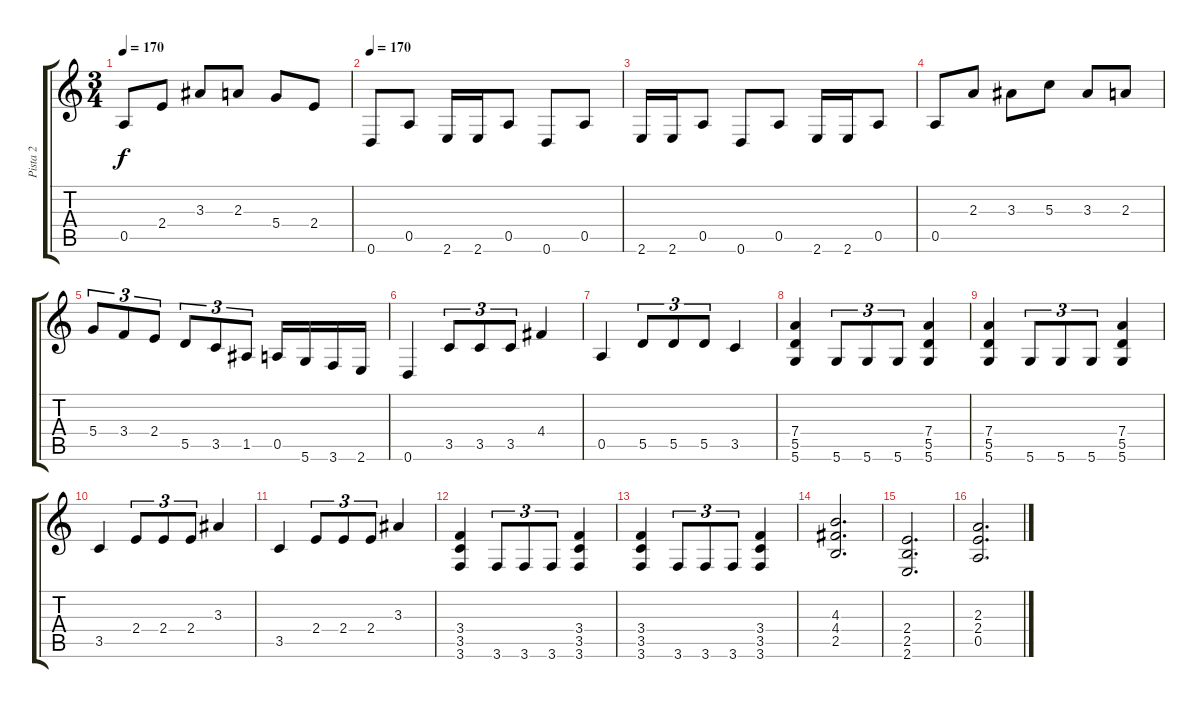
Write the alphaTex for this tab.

\track ("Pista 2" "Pista 2") {instrument distortionguitar}
\staff {score tabs}
\tuning (E4 B3 G3 D3 A2 D2) {hide}
\ts (3 4)
\tempo 170
\clef g2
\ks c
0.5.8{dy f} 2.4.8 3.3.8 2.3.8 5.4.8 2.4.8 |
\tempo 170
0.6.8 0.5.8 2.6.16 2.6.16 0.5.8 0.6.8 0.5.8 |
2.6.16 2.6.16 0.5.8 0.6.8 0.5.8 2.6.16 2.6.16 0.5.8 |
0.5.8 2.3.8 3.3.8 5.3.8 3.3.8 2.3.8 |
5.4.8{tu (3 2)} 3.4.8{tu (3 2)} 2.4.8{tu (3 2)} 5.5.8{tu (3 2)} 3.5.8{tu (3 2)} 1.5.8{tu (3 2)} 0.5.16 5.6.16 3.6.16 2.6.16 |
0.6.4 3.5.8{tu (3 2)} 3.5.8{tu (3 2)} 3.5.8{tu (3 2)} 4.4.4 |
0.5.4 5.5.8{tu (3 2)} 5.5.8{tu (3 2)} 5.5.8{tu (3 2)} 3.5.4 |
(7.4 5.5 5.6).4 5.6.8{tu (3 2)} 5.6.8{tu (3 2)} 5.6.8{tu (3 2)} (7.4 5.5 5.6).4 |
(7.4 5.5 5.6).4 5.6.8{tu (3 2)} 5.6.8{tu (3 2)} 5.6.8{tu (3 2)} (7.4 5.5 5.6).4 |
3.5.4 2.4.8{tu (3 2)} 2.4.8{tu (3 2)} 2.4.8{tu (3 2)} 3.3.4 |
3.5.4 2.4.8{tu (3 2)} 2.4.8{tu (3 2)} 2.4.8{tu (3 2)} 3.3.4 |
(3.4 3.5 3.6).4 3.6.8{tu (3 2)} 3.6.8{tu (3 2)} 3.6.8{tu (3 2)} (3.4 3.5 3.6).4 |
(3.4 3.5 3.6).4 3.6.8{tu (3 2)} 3.6.8{tu (3 2)} 3.6.8{tu (3 2)} (3.4 3.5 3.6).4 |
(4.3 4.4 2.5).2{d} |
(2.4 2.5 2.6).2{d} |
(2.3 2.4 0.5).2{d}
